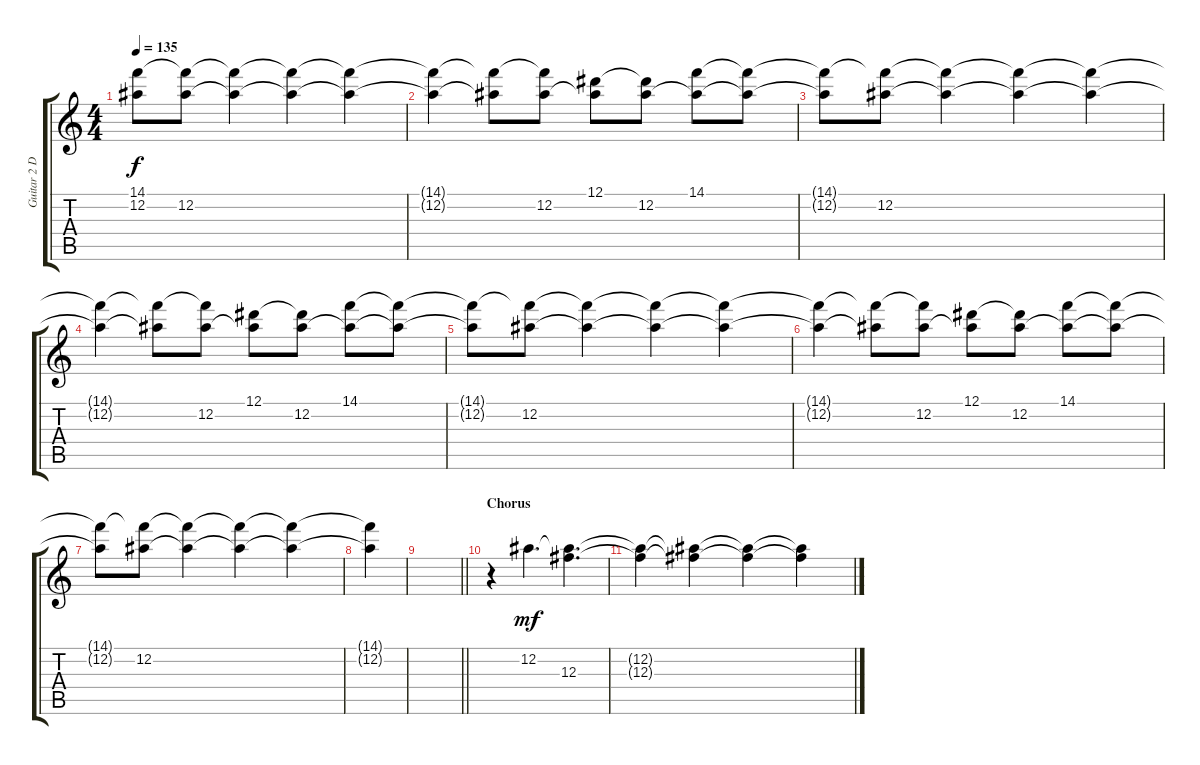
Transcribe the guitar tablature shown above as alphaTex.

\track ("Guitar 2 Delay" "Guitar 2 D") {instrument electricguitarclean}
\staff {score tabs}
\tuning (Eb4 Bb3 Gb3 Db3 Ab2 Eb2) {hide}
\ts (4 4)
\tempo 135
\clef g2
\ks c
(14.1{t} 12.2{t}).8{dy f} (14.1{t} 12.2).8 (14.1{t} 12.2{t}).4 (14.1{t} 12.2{t}).4 (14.1{t} 12.2{t}).4 |
(14.1{t} 12.2{t}).4 (14.1{t} 12.2{t}).8 (14.1{t} 12.2).8 (12.1 12.2{t}).8 (12.1{t} 12.2).8 (14.1 12.2{t}).8 (14.1{t} 12.2{t}).8 |
(14.1{t} 12.2{t}).8 (14.1{t} 12.2).8 (14.1{t} 12.2{t}).4 (14.1{t} 12.2{t}).4 (14.1{t} 12.2{t}).4 |
(14.1{t} 12.2{t}).4 (14.1{t} 12.2{t}).8 (14.1{t} 12.2).8 (12.1 12.2{t}).8 (12.1{t} 12.2).8 (14.1 12.2{t}).8 (14.1{t} 12.2{t}).8 |
(14.1{t} 12.2{t}).8 (14.1{t} 12.2).8 (14.1{t} 12.2{t}).4 (14.1{t} 12.2{t}).4 (14.1{t} 12.2{t}).4 |
(14.1{t} 12.2{t}).4 (14.1{t} 12.2{t}).8 (14.1{t} 12.2).8 (12.1 12.2{t}).8 (12.1{t} 12.2).8 (14.1 12.2{t}).8 (14.1{t} 12.2{t}).8 |
(14.1{t} 12.2{t}).8 (14.1{t} 12.2).8 (14.1{t} 12.2{t}).4 (14.1{t} 12.2{t}).4 (14.1{t} 12.2{t}).4 |
(14.1{t} 12.2{t}).4 |
\barLineRight lightlight
|
\section ("" "Chorus")
r.4 12.2.4{d dy mf} (12.2{t} 12.3).4{d} |
(12.2{t} 12.3{t}).4 (12.2{t} 12.3{t}).4 (12.2{t} 12.3{t}).4 (12.2{t} 12.3{t}).4
